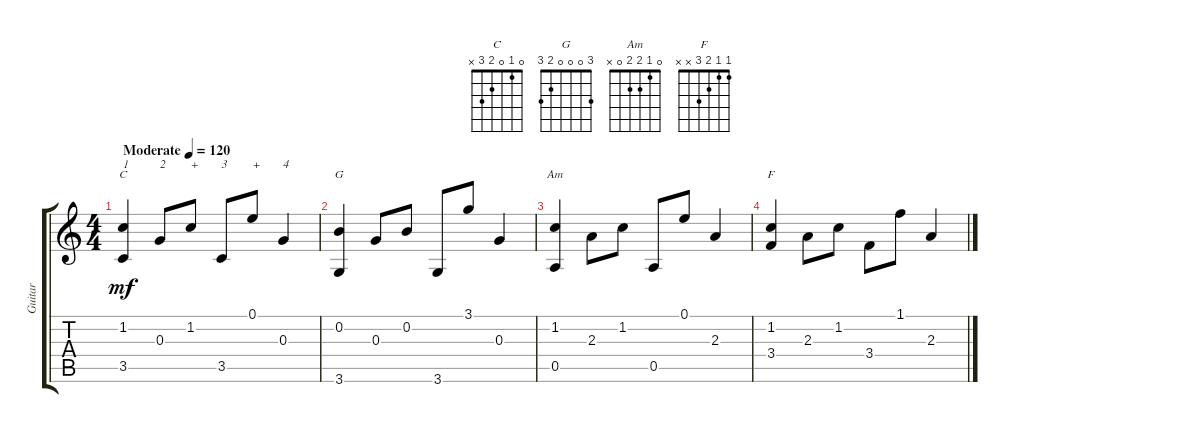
\track ("Guitar" "Guitar") {instrument acousticguitarnylon}
\staff {score tabs}
\tuning (E4 B3 G3 D3 A2 E2) {hide}
\chord ("C" 0 1 0 2 3 x)
\chord ("G" 3 0 0 0 2 3)
\chord ("Am" 0 1 2 2 0 x)
\chord ("F" 1 1 2 3 x x)
\ts (4 4)
\tempo (120 "Moderate")
\clef g2
\ks c
(1.2 3.5).4{ch "C" txt "1" dy mf instrument acousticguitarnylon} 0.3.8{txt "2"} 1.2.8{txt "+"} 3.5.8{txt "3"} 0.1.8{txt "+"} 0.3.4{txt "4"} |
(0.2 3.6).4{ch "G"} 0.3.8 0.2.8 3.6.8 3.1.8 0.3.4 |
(1.2 0.5).4{ch "Am"} 2.3.8 1.2.8 0.5.8 0.1.8 2.3.4 |
(1.2 3.4).4{ch "F"} 2.3.8 1.2.8 3.4.8 1.1.8 2.3.4
